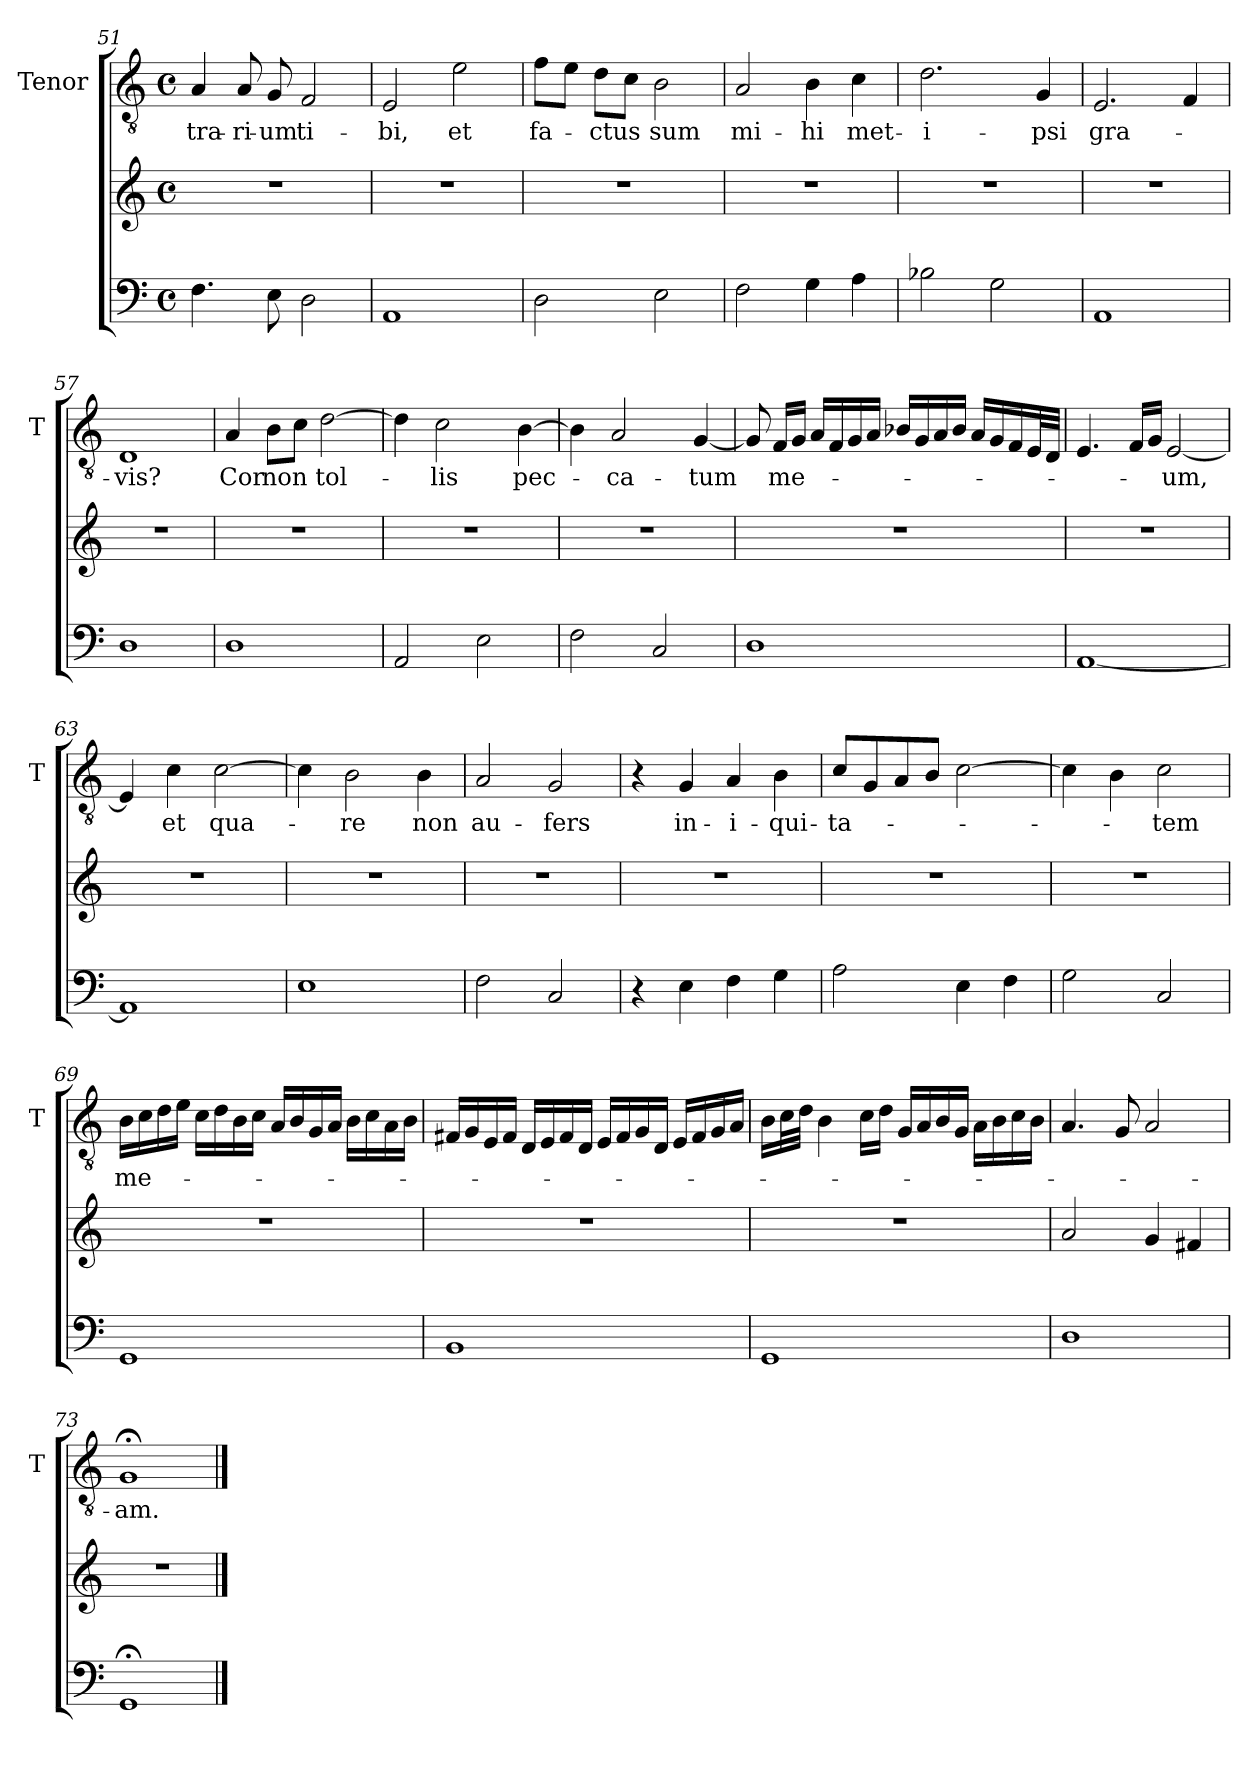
**kern	**kern	**kern	**text
*part2	*part2	*part1	*part1
*staff3	*staff2	*staff1	*staff1
*	*	*I"Tenor	*
*	*	*I'T	*
*clefF4	*clefG2	*clefGv2	*
*k[]	*k[]	*k[]	*
*C:	*C:	*C:	*
*M4/4	*M4/4	*M4/4	*
*met(c)	*met(c)	*met(c)	*
=51	=51	=51	=51
!	!	!	!LO:LY:b
4.F\	1r	4A/	-tra-
!	!	!	!LO:LY:b
.	.	8A/	-ri-
!	!	!	!LO:LY:b
8E\	.	8G/	-um
!	!	!	!LO:LY:b
2D\	.	2F/	ti-
=52	=52	=52	=52
!	!	!	!LO:LY:b
1AA	1r	2E/	-bi,
!	!	!	!LO:LY:b
.	.	2e\	et
=53	=53	=53	=53
!	!	!	!LO:LY:b
2D\	1r	8f\L	fa-
.	.	8e\J	.
!	!	!	!LO:LY:b
.	.	8d\L	-ctus
.	.	8c\J	.
!	!	!	!LO:LY:b
2E\	.	2B\	sum
=54	=54	=54	=54
!	!	!	!LO:LY:b
2F\	1r	2A/	mi-
!	!	!	!LO:LY:b
4G\	.	4B\	-hi
!	!	!	!LO:LY:b
4A\	.	4c\	met-
!!LO:PB:g=z
=55	=55	=55	=55
!	!	!	!LO:LY:b
2B-X\	1r	2.d\	-i-
2G\	.	.	.
!	!	!	!LO:LY:b
.	.	4G/	-psi
=56	=56	=56	=56
!	!	!	!LO:LY:b
1AA	1r	2.E/	gra-
.	.	4F/	.
=57	=57	=57	=57
!	!	!	!LO:LY:b
1D	1r	1D	-vis?
=58	=58	=58	=58
!	!	!	!LO:LY:b
1D	1r	4A/	Cor
!	!	!	!LO:LY:b
.	.	8B\L	non
.	.	8c\J	.
!	!	!	!LO:LY:b
.	.	[2d\	tol-
=59	=59	=59	=59
2AA/	1r	4d\]	.
!	!	!	!LO:LY:b
.	.	2c\	-lis
2E\	.	.	.
!	!	!	!LO:LY:b
.	.	[4B\	pec-
=60	=60	=60	=60
2F\	1r	4B\]	.
!	!	!	!LO:LY:b
.	.	2A/	-ca-
2C/	.	.	.
!	!	!	!LO:LY:b
.	.	[4G/	-tum
!!LO:LB:g=z
=61	=61	=61	=61
1D	1r	8G/]	.
!	!	!	!LO:LY:b
.	.	16F/LL	me-
.	.	16G/JJ	.
.	.	16A/LL	.
.	.	16F/	.
.	.	16G/	.
.	.	16A/JJ	.
.	.	16B-X/LL	.
.	.	16G/	.
.	.	16A/	.
.	.	16B-/JJ	.
.	.	16A/LL	.
.	.	16G/	.
.	.	16F/	.
.	.	32E/L	.
.	.	32D/JJJ	.
=62	=62	=62	=62
[1AA	1r	4.E/	.
.	.	16F/LL	.
.	.	16G/JJ	.
!	!	!	!LO:LY:b
.	.	[2E/	-um,
=63	=63	=63	=63
1AA]	1r	4E/]	.
!	!	!	!LO:LY:b
.	.	4c\	et
!	!	!	!LO:LY:b
.	.	[2c\	qua-
=64	=64	=64	=64
1E	1r	4c\]	.
!	!	!	!LO:LY:b
.	.	2B\	-re
!	!	!	!LO:LY:b
.	.	4B\	non
=65	=65	=65	=65
!	!	!	!LO:LY:b
2F\	1r	2A/	au-
!	!	!	!LO:LY:b
2C/	.	2G/	-fers
!!LO:LB:g=z
=66	=66	=66	=66
4r	1r	4r	.
!	!	!	!LO:LY:b
4E\	.	4G/	in-
!	!	!	!LO:LY:b
4F\	.	4A/	-i-
!	!	!	!LO:LY:b
4G\	.	4B\	-qui-
=67	=67	=67	=67
!	!	!	!LO:LY:b
2A\	1r	8c/L	-ta-
.	.	8G/	.
.	.	8A/	.
.	.	8B/J	.
4E\	.	[2c\	.
4F\	.	.	.
=68	=68	=68	=68
2G\	1r	4c\]	.
.	.	4B\	.
!	!	!	!LO:LY:b
2C/	.	2c\	-tem
=69	=69	=69	=69
!	!	!	!LO:LY:b
1GG	1r	16B\LL	me-
.	.	16c\	.
.	.	16d\	.
.	.	16e\JJ	.
.	.	16c\LL	.
.	.	16d\	.
.	.	16B\	.
.	.	16c\JJ	.
.	.	16A/LL	.
.	.	16B/	.
.	.	16G/	.
.	.	16A/JJ	.
.	.	16B\LL	.
.	.	16c\	.
.	.	16A\	.
.	.	16B\JJ	.
!!LO:LB:g=z
=70	=70	=70	=70
1BB	1r	16F#X/LL	.
.	.	16G/	.
.	.	16E/	.
.	.	16F#/JJ	.
.	.	16D/LL	.
.	.	16E/	.
.	.	16F#/	.
.	.	16D/JJ	.
.	.	16E/LL	.
.	.	16F#/	.
.	.	16G/	.
.	.	16D/JJ	.
.	.	16E/LL	.
.	.	16F#/	.
.	.	16G/	.
.	.	16A/JJ	.
=71	=71	=71	=71
1GG	1r	16B\LL	.
.	.	32c\L	.
.	.	32d\JJJ	.
.	.	4B\	.
.	.	16c\LL	.
.	.	16d\JJ	.
.	.	16G/LL	.
.	.	16A/	.
.	.	16B/	.
.	.	16G/JJ	.
.	.	16A\LL	.
.	.	16B\	.
.	.	16c\	.
.	.	16B\JJ	.
=72	=72	=72	=72
1D	2a/	4.A/	.
.	.	8G/	.
.	4g/	2A/	.
.	4f#X/	.	.
=73	=73	=73	=73
!	!	!	!LO:LY:b
1GG;<	1r	1G;<	-am.
==	==	==	==
*-	*-	*-	*-
